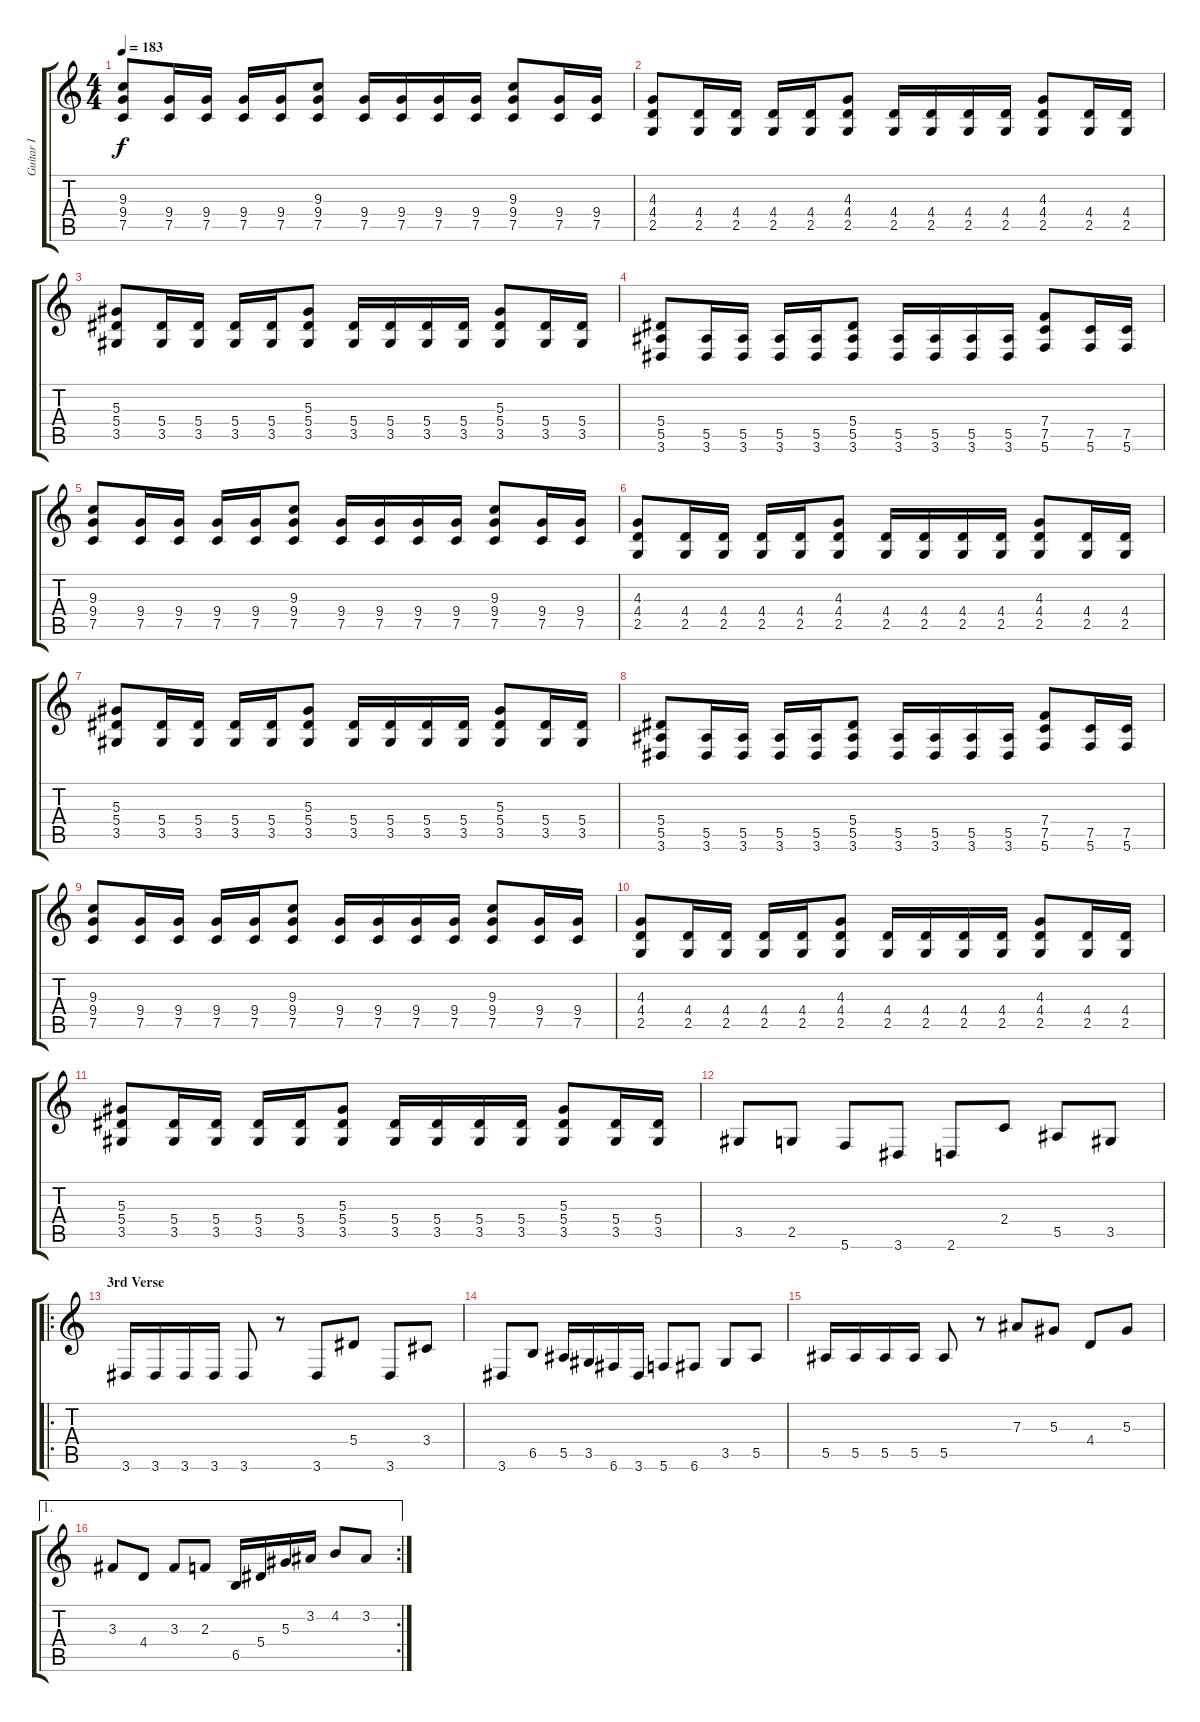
\track ("Guitar I" "Guitar I") {instrument distortionguitar}
\staff {score tabs}
\tuning (C4 G3 Eb3 Bb2 F2 C2) {hide}
\ts (4 4)
\tempo 183
\clef g2
\ks c
(9.3 9.4 7.5).8{dy f} (9.4 7.5).16 (9.4 7.5).16 (9.4 7.5).16 (9.4 7.5).16 (9.3 9.4 7.5).8 (9.4 7.5).16 (9.4 7.5).16 (9.4 7.5).16 (9.4 7.5).16 (9.3 9.4 7.5).8 (9.4 7.5).16 (9.4 7.5).16 |
(4.3 4.4 2.5).8 (4.4 2.5).16 (4.4 2.5).16 (4.4 2.5).16 (4.4 2.5).16 (4.3 4.4 2.5).8 (4.4 2.5).16 (4.4 2.5).16 (4.4 2.5).16 (4.4 2.5).16 (4.3 4.4 2.5).8 (4.4 2.5).16 (4.4 2.5).16 |
(5.3 5.4 3.5).8 (5.4 3.5).16 (5.4 3.5).16 (5.4 3.5).16 (5.4 3.5).16 (5.3 5.4 3.5).8 (5.4 3.5).16 (5.4 3.5).16 (5.4 3.5).16 (5.4 3.5).16 (5.3 5.4 3.5).8 (5.4 3.5).16 (5.4 3.5).16 |
(5.4 5.5 3.6).8 (5.5 3.6).16 (5.5 3.6).16 (5.5 3.6).16 (5.5 3.6).16 (5.4 5.5 3.6).8 (5.5 3.6).16 (5.5 3.6).16 (5.5 3.6).16 (5.5 3.6).16 (7.4 7.5 5.6).8 (7.5 5.6).16 (7.5 5.6).16 |
(9.3 9.4 7.5).8 (9.4 7.5).16 (9.4 7.5).16 (9.4 7.5).16 (9.4 7.5).16 (9.3 9.4 7.5).8 (9.4 7.5).16 (9.4 7.5).16 (9.4 7.5).16 (9.4 7.5).16 (9.3 9.4 7.5).8 (9.4 7.5).16 (9.4 7.5).16 |
(4.3 4.4 2.5).8 (4.4 2.5).16 (4.4 2.5).16 (4.4 2.5).16 (4.4 2.5).16 (4.3 4.4 2.5).8 (4.4 2.5).16 (4.4 2.5).16 (4.4 2.5).16 (4.4 2.5).16 (4.3 4.4 2.5).8 (4.4 2.5).16 (4.4 2.5).16 |
(5.3 5.4 3.5).8 (5.4 3.5).16 (5.4 3.5).16 (5.4 3.5).16 (5.4 3.5).16 (5.3 5.4 3.5).8 (5.4 3.5).16 (5.4 3.5).16 (5.4 3.5).16 (5.4 3.5).16 (5.3 5.4 3.5).8 (5.4 3.5).16 (5.4 3.5).16 |
(5.4 5.5 3.6).8 (5.5 3.6).16 (5.5 3.6).16 (5.5 3.6).16 (5.5 3.6).16 (5.4 5.5 3.6).8 (5.5 3.6).16 (5.5 3.6).16 (5.5 3.6).16 (5.5 3.6).16 (7.4 7.5 5.6).8 (7.5 5.6).16 (7.5 5.6).16 |
(9.3 9.4 7.5).8 (9.4 7.5).16 (9.4 7.5).16 (9.4 7.5).16 (9.4 7.5).16 (9.3 9.4 7.5).8 (9.4 7.5).16 (9.4 7.5).16 (9.4 7.5).16 (9.4 7.5).16 (9.3 9.4 7.5).8 (9.4 7.5).16 (9.4 7.5).16 |
(4.3 4.4 2.5).8 (4.4 2.5).16 (4.4 2.5).16 (4.4 2.5).16 (4.4 2.5).16 (4.3 4.4 2.5).8 (4.4 2.5).16 (4.4 2.5).16 (4.4 2.5).16 (4.4 2.5).16 (4.3 4.4 2.5).8 (4.4 2.5).16 (4.4 2.5).16 |
(5.3 5.4 3.5).8 (5.4 3.5).16 (5.4 3.5).16 (5.4 3.5).16 (5.4 3.5).16 (5.3 5.4 3.5).8 (5.4 3.5).16 (5.4 3.5).16 (5.4 3.5).16 (5.4 3.5).16 (5.3 5.4 3.5).8 (5.4 3.5).16 (5.4 3.5).16 |
3.5.8 2.5.8 5.6.8 3.6.8 2.6.8 2.4.8 5.5.8 3.5.8 |
\ro
\section ("" "3rd Verse")
3.6.16 3.6.16 3.6.16 3.6.16 3.6.8 r.8 3.6.8 5.4.8 3.6.8 3.4.8 |
3.6.8 6.5.8 5.5.16 3.5.16 6.6.16 3.6.16 5.6.8 6.6.8 3.5.8 5.5.8 |
5.5.16 5.5.16 5.5.16 5.5.16 5.5.8 r.8 7.3.8 5.3.8 4.4.8 5.3.8 |
\ae 1
\rc 2
3.3.8 4.4.8 3.3.8 2.3.8 6.5.16 5.4.16 5.3.16 3.2.16 4.2.8 3.2.8
